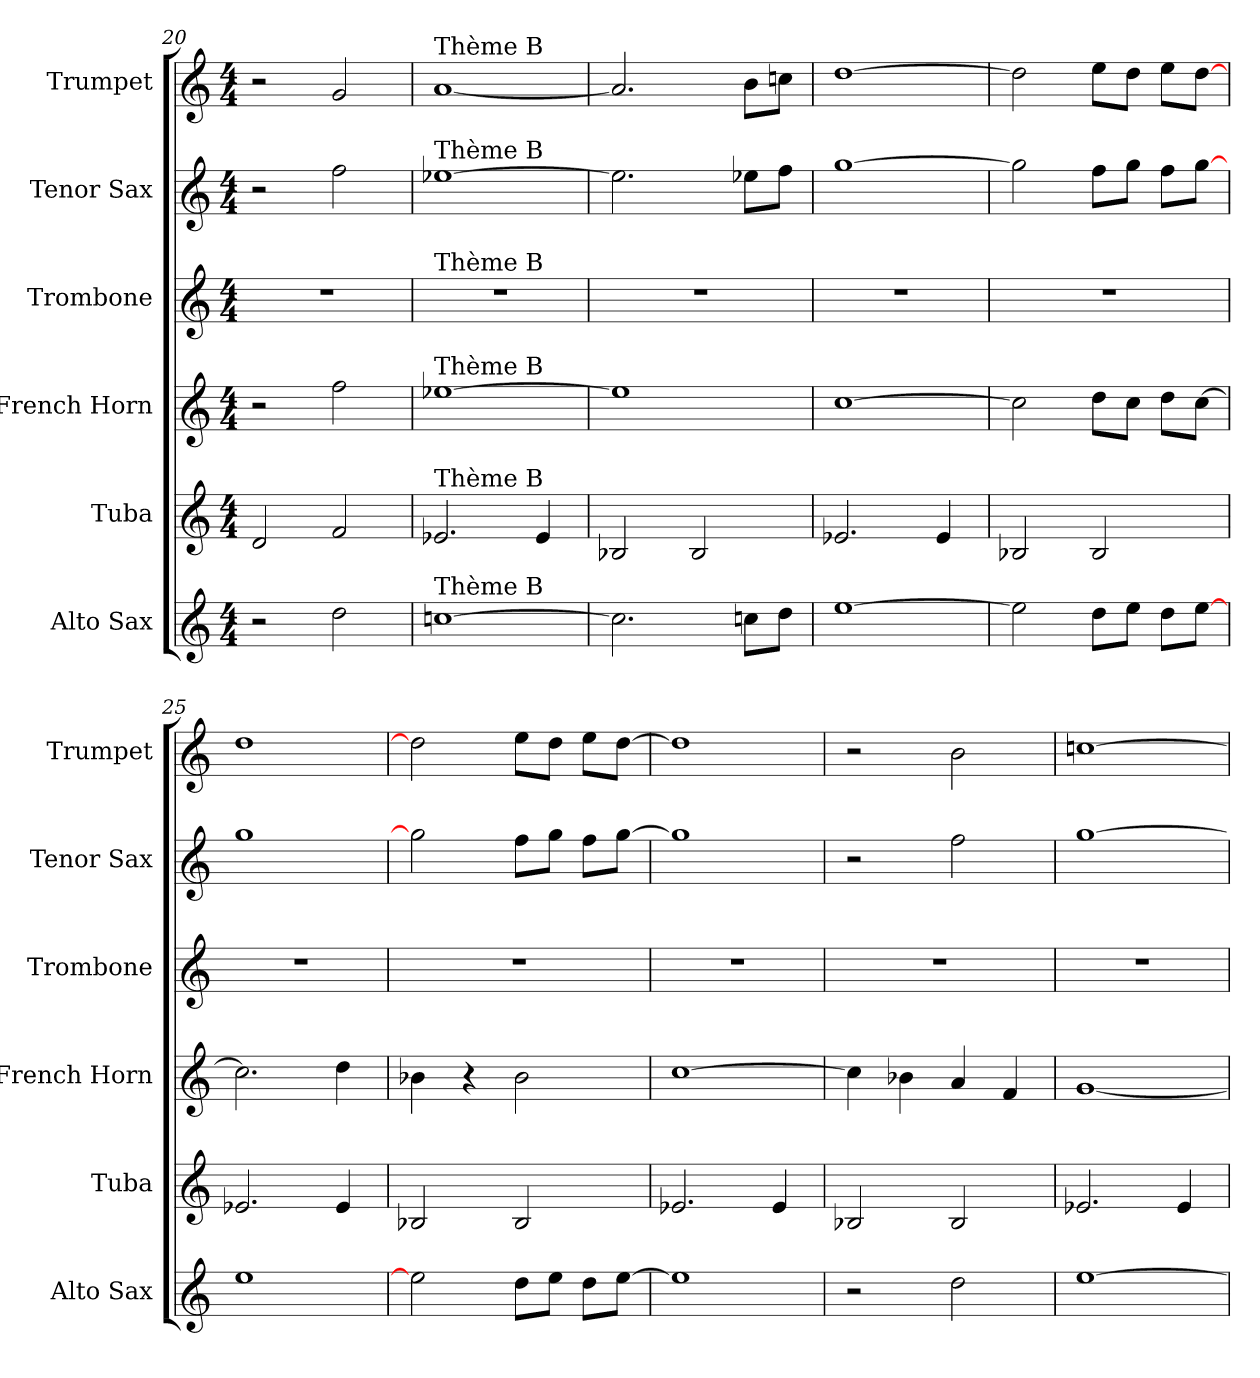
**kern	**kern	**kern	**kern	**kern	**kern
*part6	*part5	*part4	*part3	*part2	*part1
*staff6	*staff5	*staff4	*staff3	*staff2	*staff1
*I"Alto Sax	*I"Tuba	*I"French Horn	*I"Trombone	*I"Tenor Sax	*I"Trumpet
*I'Alto Sax	*I'Tuba	*I'French Horn	*I'Trombone	*I'Tenor Sax	*I'Trumpet
*clefG2	*clefG2	*clefG2	*clefG2	*clefG2	*clefG2
*ITrd5c9	*ITrd15c26	*ITrd8c14	*ITrd8c14	*ITrd8c14	*ITrd1c2
*M4/4	*M4/4	*M4/4	*M4/4	*M4/4	*M4/4
=20	=20	=20	=20	=20	=20
2r	2DD	2r	1r	2r	2r
2f	2FF	2f	.	2f	2f
=21	=21	=21	=21	=21	=21
!	!	!	!	!	!LO:TX:a:t=Thème B
!	!	!	!	!LO:TX:a:t=Thème B	!
!	!	!	!LO:TX:a:t=Thème B	!	!
!	!	!LO:TX:a:t=Thème B	!	!	!
!	!LO:TX:a:t=Thème B	!	!	!	!
!LO:TX:a:t=Thème B	!	!	!	!	!
[1e-	2.EE-	[1e-	1r	[1e-	[1g
.	4EE-	.	.	.	.
=22	=22	=22	=22	=22	=22
2.e-]	2BBB-	1e-]	1r	2.e-]	2.g]
.	2BBB-	.	.	.	.
8e-L	.	.	.	8e-L	8aL
8fJ	.	.	.	8fJ	8b-J
=23	=23	=23	=23	=23	=23
[1g	2.EE-	[1c	1r	[1g	[1cc
.	4EE-	.	.	.	.
=24	=24	=24	=24	=24	=24
2g]	2BBB-	2c]	1r	2g]	2cc]
8fL	2BBB-	8dL	.	8fL	8ddL
8gJ	.	8cJ	.	8gJ	8ccJ
8fL	.	8dL	.	8fL	8ddL
[8gJ	.	[8cJ	.	[8gJ	[8ccJ
=25	=25	=25	=25	=25	=25
1g	2.EE-	2.c]	1r	1g	1cc
.	4EE-	4d	.	.	.
=26	=26	=26	=26	=26	=26
2g]	2BBB-	4B-	1r	2g]	2cc]
.	.	4r	.	.	.
8fL	2BBB-	2B-	.	8fL	8ddL
8gJ	.	.	.	8gJ	8ccJ
8fL	.	.	.	8fL	8ddL
[8gJ	.	.	.	[8gJ	[8ccJ
=27	=27	=27	=27	=27	=27
1g]	2.EE-	[1c	1r	1g]	1cc]
.	4EE-	.	.	.	.
=28	=28	=28	=28	=28	=28
2r	2BBB-	4c]	1r	2r	2r
.	.	4B-	.	.	.
2f	2BBB-	4A	.	2f	2a
.	.	4F	.	.	.
=29	=29	=29	=29	=29	=29
[1g	2.EE-	[1G	1r	[1g	[1b-
.	4EE-	.	.	.	.
=	=	=	=	=	=
*-	*-	*-	*-	*-	*-
